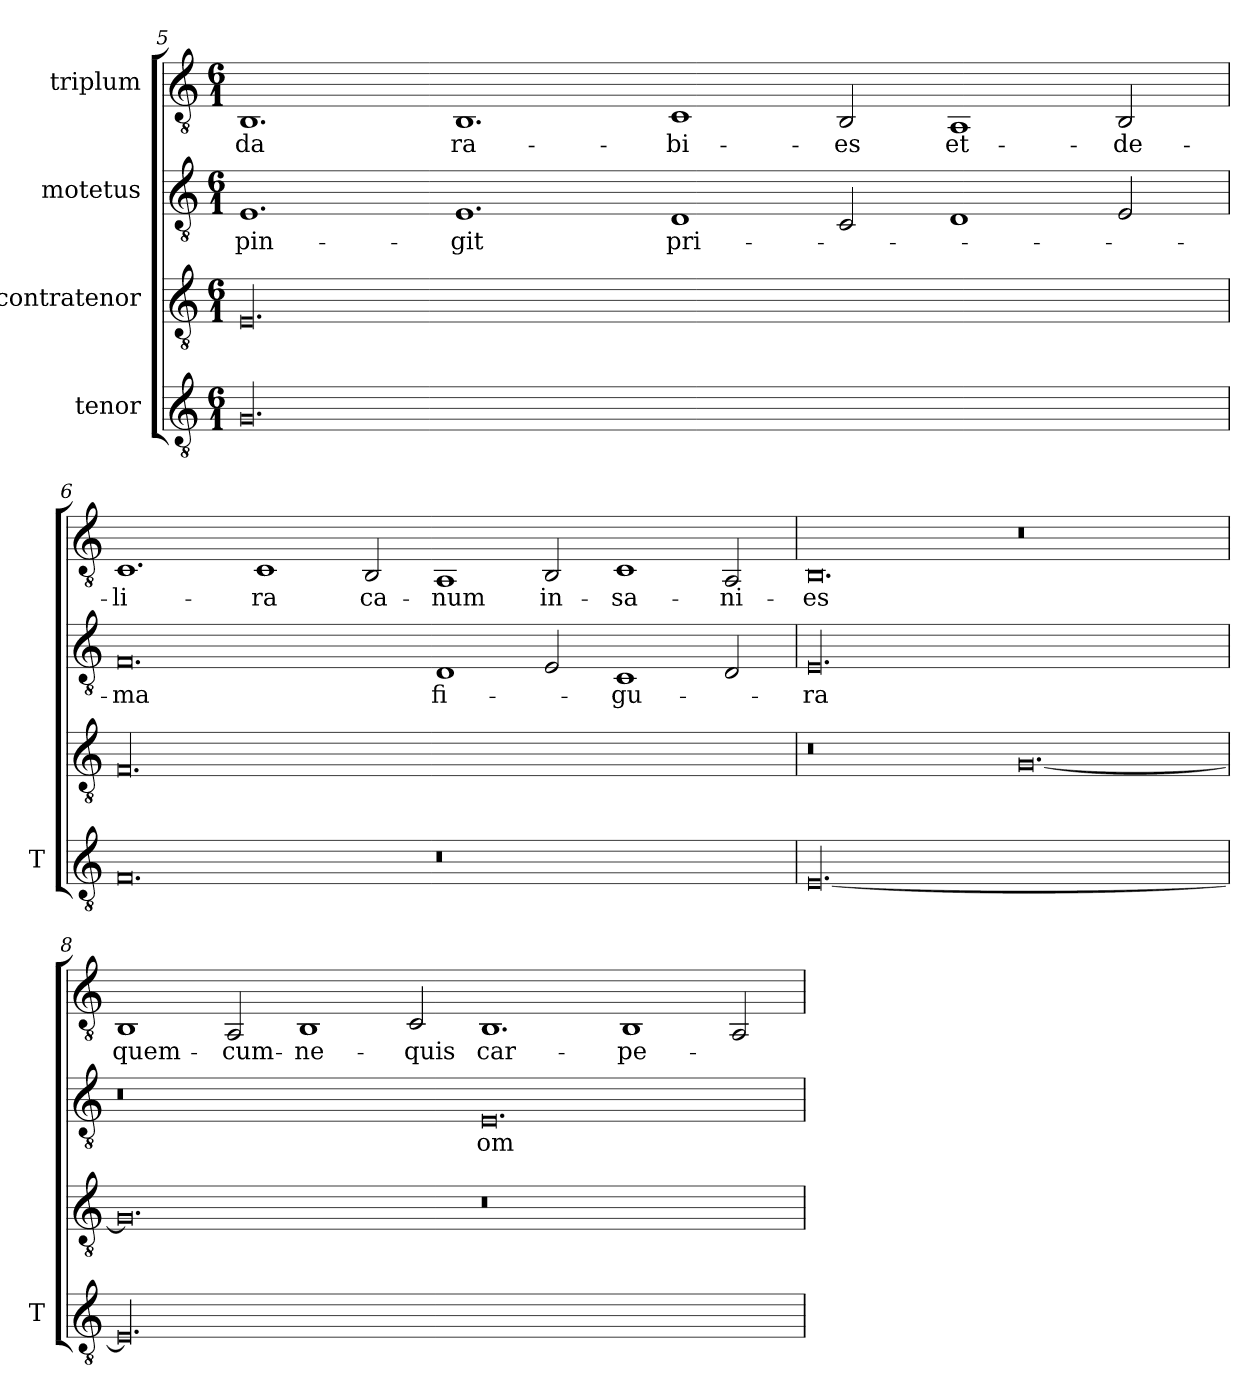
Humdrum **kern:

**kern	**kern	**kern	**text	**kern	**text
*part4	*part3	*part2	*part2	*part1	*part1
*staff4	*staff3	*staff2	*staff2	*staff1	*staff1
*I"tenor	*I"contratenor	*I"motetus	*	*I"triplum	*
*I'T	*	*	*	*	*
*clefGv2	*clefGv2	*clefGv2	*	*clefGv2	*
*k[]	*k[]	*k[]	*	*k[]	*
*C:	*C:	*C:	*	*C:	*
*M6/1	*M6/1	*M6/1	*	*M6/1	*
=5	=5	=5	=5	=5	=5
00.G/	00.E/	1.E/	-pin-	1.BB/	-da
.	.	1.E/	-git	1.BB/	ra-
.	.	1D/	pri-	1C/	-bi-
.	.	2C/	.	2BB/	-es
.	.	1D/	.	1AA/	et-
.	.	2E/	.	2BB/	de-
=6	=6	=6	=6	=6	=6
0.F/	00.F/	0.F/	-ma	1.C/	-li-
.	.	.	.	1C/	-ra
.	.	.	.	2BB/	ca-
0.r	.	1D/	fi-	1AA/	-num
.	.	2E/	.	2BB/	in-
.	.	1C/	-gu-	1C/	-sa-
.	.	2D/	.	2AA/	-ni-
=7	=7	=7	=7	=7	=7
[00.E/	0.r	00.E/	-ra	0.BB/	-es
.	[0.G/	.	.	0.r	.
=8	=8	=8	=8	=8	=8
00.E/]	0.G/]	0.r	.	1BB/	quem-
.	.	.	.	2AA/	cum-
.	.	.	.	1BB/	ne-
.	.	.	.	2C/	-quis
.	0.r	0.E/	om-	1.BB/	car-
.	.	.	.	1BB/	-pe-
.	.	.	.	2AA/	.
=	=	=	=	=	=
*-	*-	*-	*-	*-	*-
